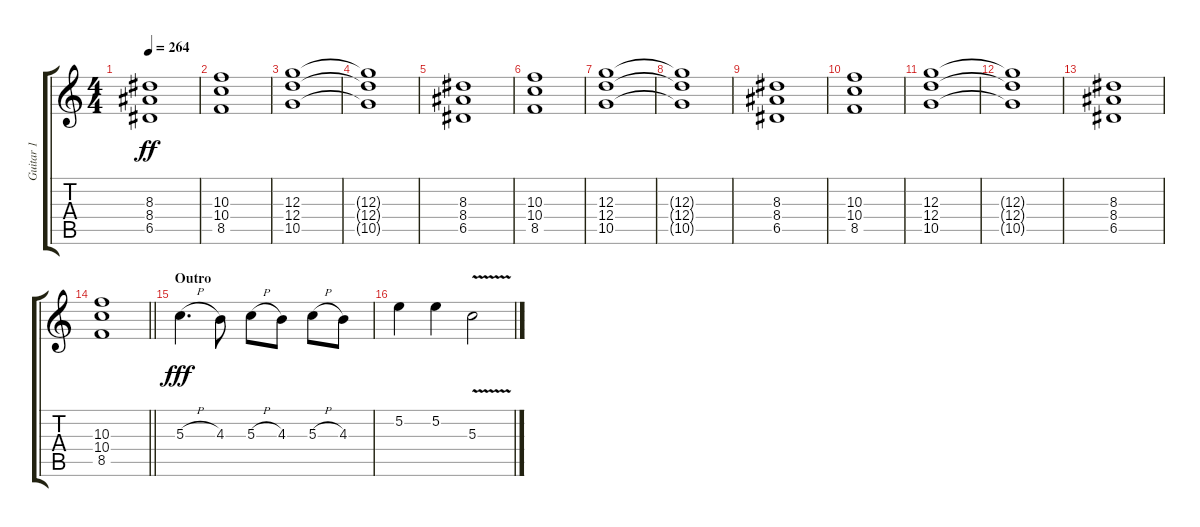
\track ("Guitar 1" "Guitar 1") {instrument distortionguitar}
\staff {score tabs}
\tuning (E4 B3 G3 D3 A2 E2) {hide}
\ts (4 4)
\tempo 264
\clef g2
\ks c
(8.3 8.4 6.5).1{dy ff} |
(10.3 10.4 8.5).1 |
(12.3 12.4 10.5).1 |
(12.3{t} 12.4{t} 10.5{t}).1 |
(8.3 8.4 6.5).1 |
(10.3 10.4 8.5).1 |
(12.3 12.4 10.5).1 |
(12.3{t} 12.4{t} 10.5{t}).1 |
(8.3 8.4 6.5).1 |
(10.3 10.4 8.5).1 |
(12.3 12.4 10.5).1 |
(12.3{t} 12.4{t} 10.5{t}).1 |
(8.3 8.4 6.5).1 |
\barLineRight lightlight
(10.3 10.4 8.5).1 |
\section ("" "Outro")
5.3{h}.4{d dy fff} 4.3.8 5.3{h}.8 4.3.8 5.3{h}.8 4.3.8 |
5.2.4 5.2.4 5.3{v}.2
